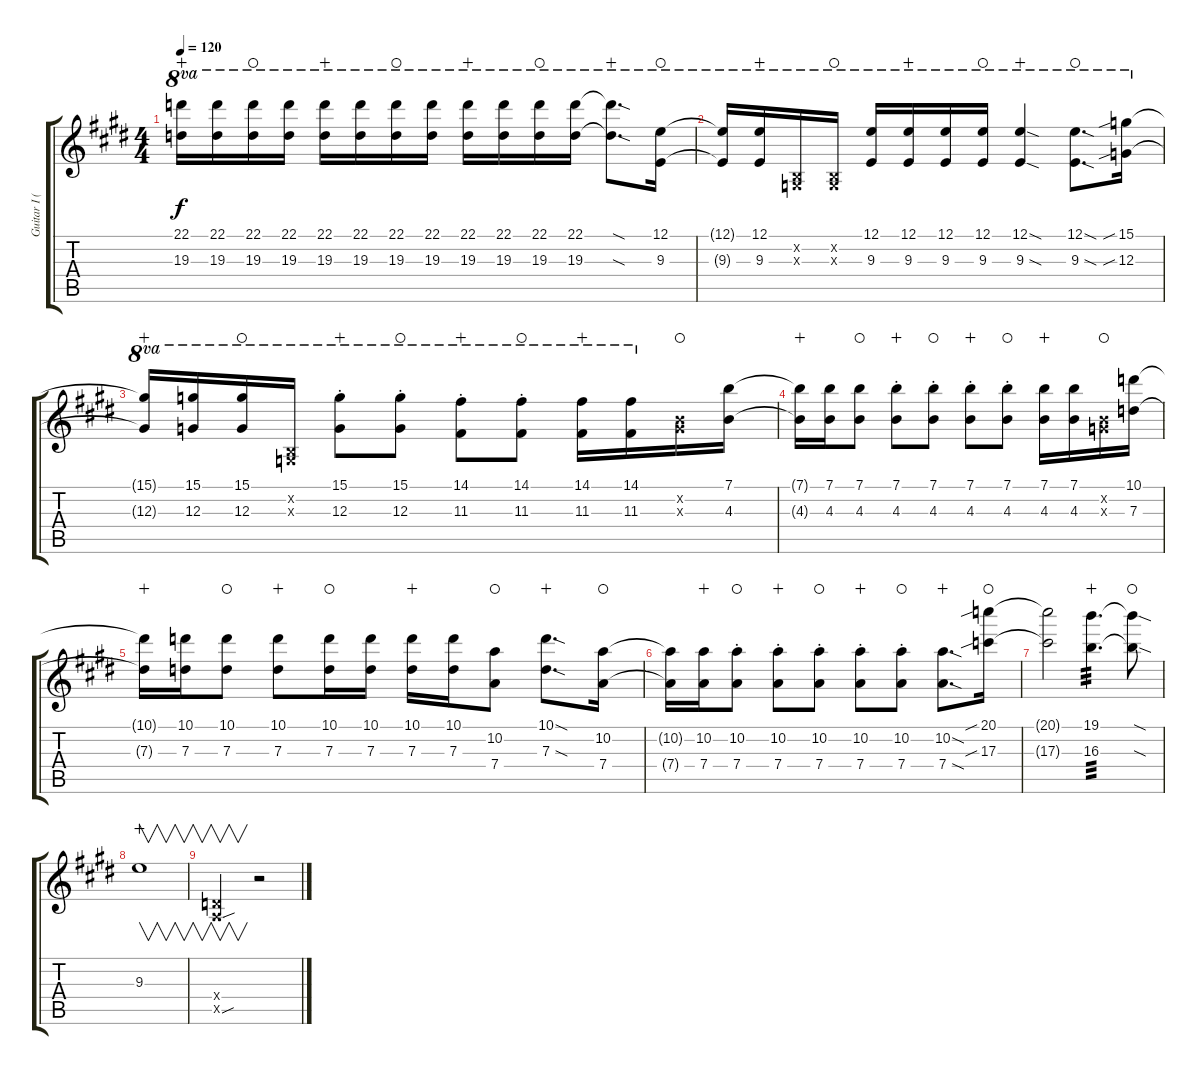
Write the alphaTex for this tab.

\track ("Guitar I (Nakano Azusa)" "Guitar I (") {instrument distortionguitar}
\staff {score tabs}
\tuning (E4 B3 G3 D3 A2 E2) {hide}
\ts (4 4)
\tempo 120
\clef g2
\ks e
(22.1{t} 19.3{t}).16{ot 8va dy f wahc} (22.1 19.3).16{ot 8va} (22.1 19.3).16{ot 8va waho} (22.1 19.3).16{ot 8va} (22.1 19.3).16{ot 8va wahc} (22.1 19.3).16{ot 8va} (22.1 19.3).16{ot 8va waho} (22.1 19.3).16{ot 8va} (22.1 19.3).16{ot 8va wahc} (22.1 19.3).16{ot 8va} (22.1 19.3).16{ot 8va waho} (22.1 19.3).16{ot 8va} (22.1{sod t} 19.3{sod t}).8{d ot 8va wahc} (12.1 9.3).16{ot 8va waho} |
(12.1{t} 9.3{t}).16{ot 8va} (12.1 9.3).16{ot 8va wahc} (0.2{x} 0.3{x}).16{ot 8va} (0.2{x} 0.3{x}).16{ot 8va waho} (12.1 9.3).16{ot 8va} (12.1 9.3).16{ot 8va wahc} (12.1 9.3).16{ot 8va} (12.1 9.3).16{ot 8va waho} (12.1{sod} 9.3{sod}).4{ot 8va wahc} (12.1{sod} 9.3{sod}).8{d ot 8va waho} (15.1{sib} 12.3{sib}).16{ot 8va} |
(15.1{t} 12.3{t}).16{ot 8va wahc} (15.1 12.3).16{ot 8va} (15.1 12.3).16{ot 8va waho} (0.2{x} 0.3{x}).16{ot 8va} (15.1{st} 12.3{st}).8{ot 8va wahc} (15.1{st} 12.3{st}).8{ot 8va waho} (14.1{st} 11.3{st}).8{ot 8va wahc} (14.1{st} 11.3{st}).8{ot 8va waho} (14.1 11.3).16{ot 8va wahc} (14.1 11.3).16{ot 8va} (0.2{x} 0.3{x}).16{waho} (7.1 4.3).16 |
(7.1{t} 4.3{t}).16{wahc} (7.1 4.3).16 (7.1 4.3).8{waho} (7.1{st} 4.3{st}).8{wahc} (7.1{st} 4.3{st}).8{waho} (7.1{st} 4.3{st}).8{wahc} (7.1{st} 4.3{st}).8{waho} (7.1 4.3).16{wahc} (7.1 4.3).16 (0.2{x} 0.3{x}).16{waho} (10.1 7.3).16 |
(10.1{t} 7.3{t}).16{wahc} (10.1 7.3).16 (10.1 7.3).8{waho} (10.1 7.3).8{wahc} (10.1 7.3).16{waho} (10.1 7.3).16 (10.1 7.3).16{wahc} (10.1 7.3).16 (10.2 7.4).8{waho} (10.1{sod} 7.3{sod}).8{d wahc} (10.2 7.4).16{waho} |
(10.2{t} 7.4{t}).16 (10.2 7.4).16{wahc} (10.2{st} 7.4{st}).8{waho} (10.2{st} 7.4{st}).8{wahc} (10.2{st} 7.4{st}).8{waho} (10.2{st} 7.4{st}).8{wahc} (10.2{st} 7.4{st}).8{waho} (10.2{sod} 7.4{sod}).8{d wahc} (20.1{sib} 17.3{sib}).16{waho} |
(20.1{t} 17.3{t}).2 (19.1 16.3).4{d tp 3 wahc} (19.1{sod t} 16.3{sod t}).8{waho} |
9.3.1{v wahc} |
(0.4{x} 0.5{sou x}).2{v} r.2
